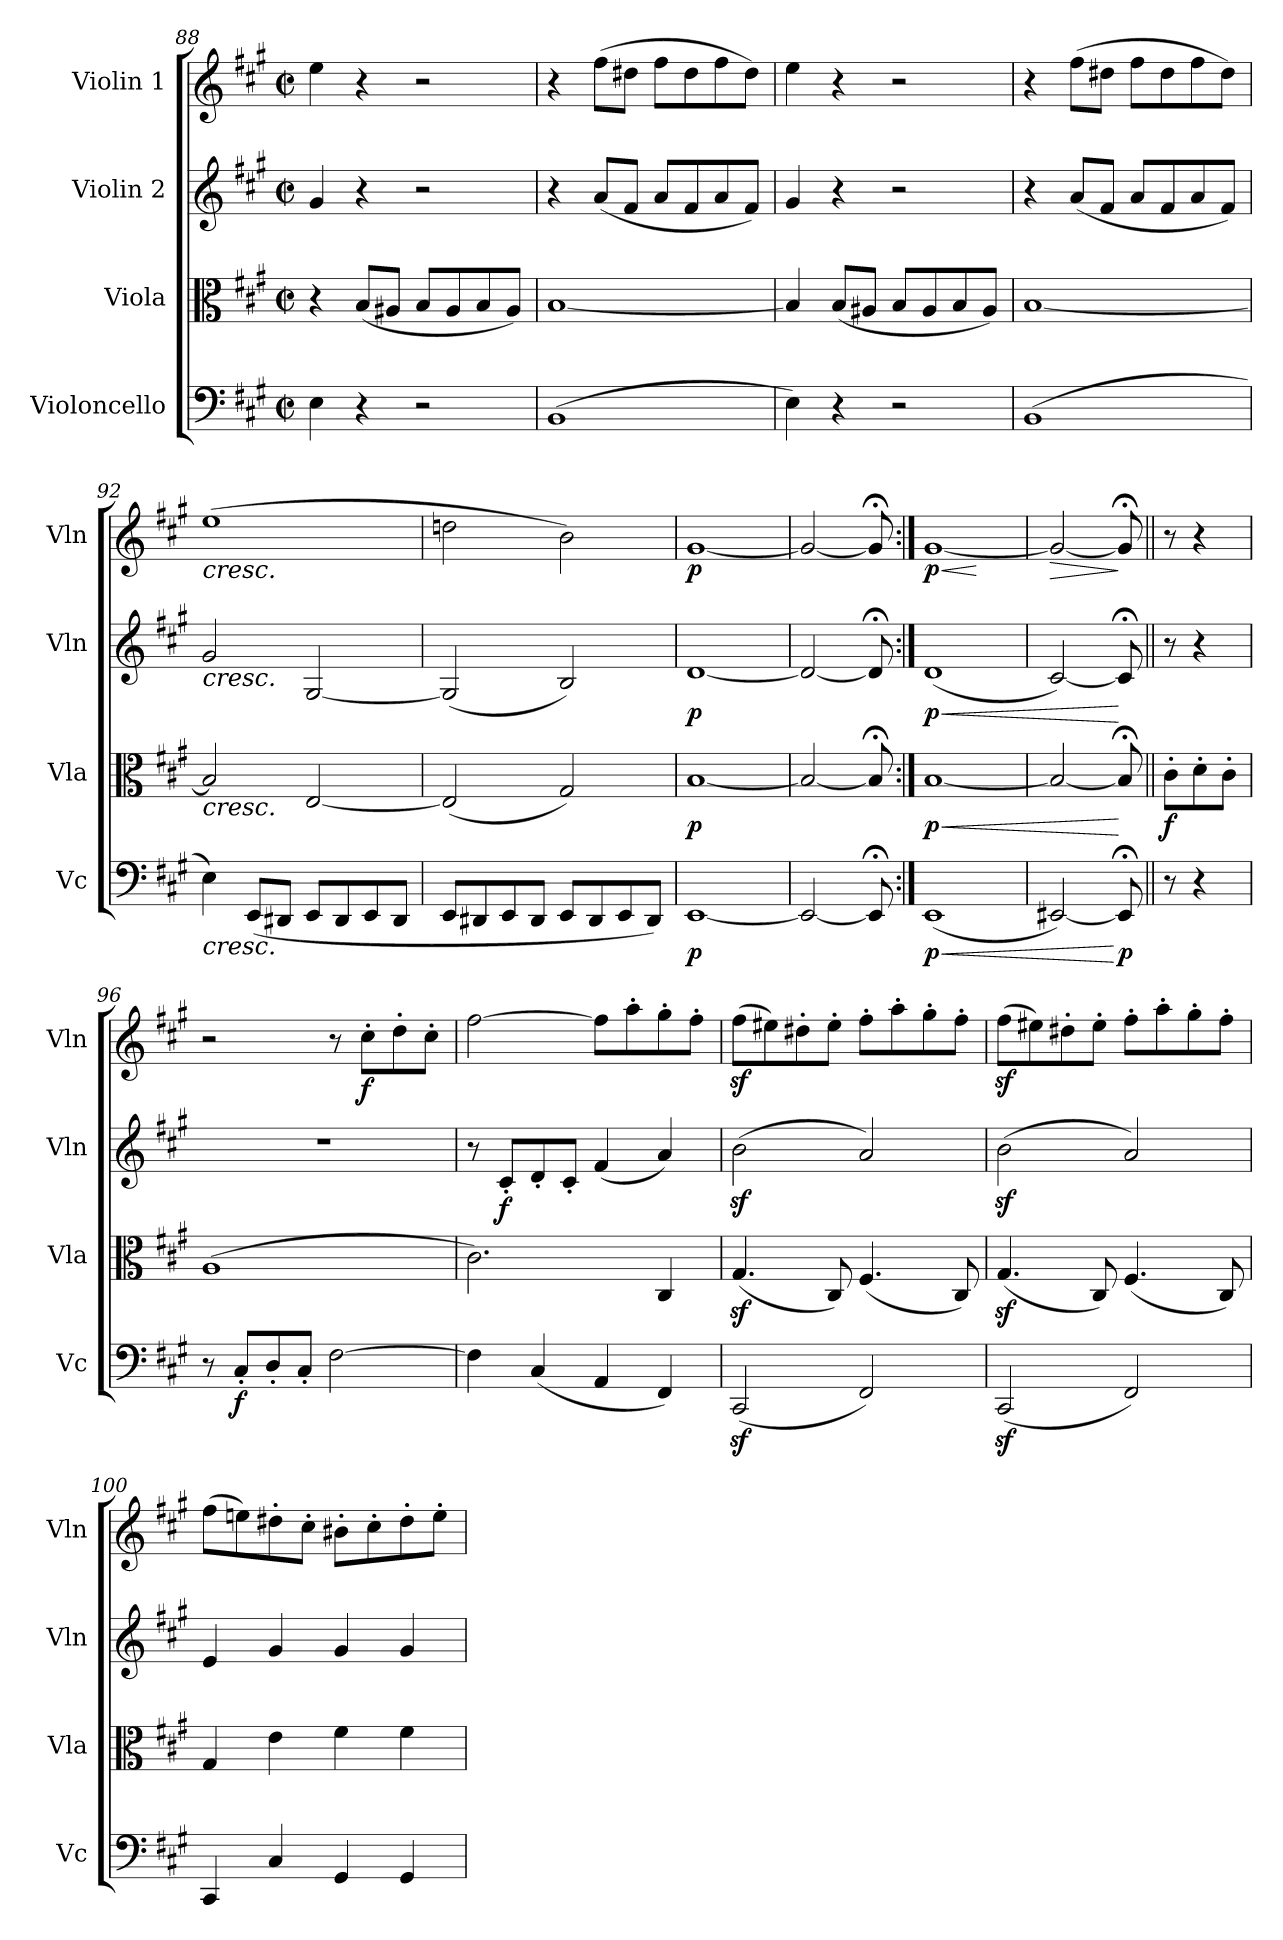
**kern	**dynam	**kern	**dynam	**kern	**dynam	**kern	**dynam
*part4	*part4	*part3	*part3	*part2	*part2	*part1	*part1
*staff4	*staff4	*staff3	*staff3	*staff2	*staff2	*staff1	*staff1
*I"Violoncello	*	*I"Viola	*	*I"Violin 2	*	*I"Violin 1	*
*I'Vc	*	*I'Vla	*	*I'Vln	*	*I'Vln	*
*clefF4	*	*clefC3	*	*clefG2	*	*clefG2	*
*k[f#c#g#]	*	*k[f#c#g#]	*	*k[f#c#g#]	*	*k[f#c#g#]	*
*M2/2	*	*M2/2	*	*M2/2	*	*M2/2	*
*met(c|)	*	*met(c|)	*	*met(c|)	*	*met(c|)	*
=88	=88	=88	=88	=88	=88	=88	=88
4E\	.	4r	.	4g#/	.	4ee\	.
4r	.	(8B/L	.	4r	.	4r	.
.	.	8A#X/J	.	.	.	.	.
2r	.	8B/L	.	2r	.	2r	.
.	.	8A#/	.	.	.	.	.
.	.	8B/	.	.	.	.	.
.	.	8A#/J)	.	.	.	.	.
=89	=89	=89	=89	=89	=89	=89	=89
(1BB	.	[1B	.	4r	.	4r	.
.	.	.	.	(8a/L	.	(8ff#\L	.
.	.	.	.	8f#/J	.	8dd#X\J	.
.	.	.	.	8a/L	.	8ff#\L	.
.	.	.	.	8f#/	.	8dd#\	.
.	.	.	.	8a/	.	8ff#\	.
.	.	.	.	8f#/J)	.	8dd#\J)	.
=90	=90	=90	=90	=90	=90	=90	=90
4E\)	.	4B/]	.	4g#/	.	4ee\	.
4r	.	(8B/L	.	4r	.	4r	.
.	.	8A#X/J	.	.	.	.	.
2r	.	8B/L	.	2r	.	2r	.
.	.	8A#/	.	.	.	.	.
.	.	8B/	.	.	.	.	.
.	.	8A#/J)	.	.	.	.	.
!!LO:LB:g=z
=91	=91	=91	=91	=91	=91	=91	=91
(1BB	.	[1B	.	4r	.	4r	.
.	.	.	.	(8a/L	.	(8ff#\L	.
.	.	.	.	8f#/J	.	8dd#X\J	.
.	.	.	.	8a/L	.	8ff#\L	.
.	.	.	.	8f#/	.	8dd#\	.
.	.	.	.	8a/	.	8ff#\	.
.	.	.	.	8f#/J)	.	8dd#\J)	.
=92	=92	=92	=92	=92	=92	=92	=92
!	!	!	!	!	!	!LO:TX:b:i:t=cresc.	!
!	!	!	!	!LO:TX:b:i:t=cresc.	!	!	!
!	!	!LO:TX:b:i:t=cresc.	!	!	!	!	!
!LO:TX:b:i:t=cresc.	!	!	!	!	!	!	!
4E\)	.	2B/]	.	2g#/	.	(1ee	.
(8EE/L	.	.	.	.	.	.	.
8DD#X/J	.	.	.	.	.	.	.
8EE/L	.	[2E/	.	[2G#/	.	.	.
8DD#/	.	.	.	.	.	.	.
8EE/	.	.	.	.	.	.	.
8DD#/J	.	.	.	.	.	.	.
!!LO:LB:g=z
=93	=93	=93	=93	=93	=93	=93	=93
8EE/L	.	(2E/]	.	(2G#/]	.	2ddn\	.
8DD#X/	.	.	.	.	.	.	.
8EE/	.	.	.	.	.	.	.
8DD#/J	.	.	.	.	.	.	.
8EE/L	.	2G#/)	.	2B/)	.	2b\)	.
8DD#/	.	.	.	.	.	.	.
8EE/	.	.	.	.	.	.	.
8DD#/J)	.	.	.	.	.	.	.
=93X1	=93X1	=93X1	=93X1	=93X1	=93X1	=93X1	=93X1
!	!LO:DY:b	!	!LO:DY:b	!	!LO:DY:b	!	!LO:DY:b
[1EE	p	[1B	p	[1d	p	[1g#	p
=93X2	=93X2	=93X2	=93X2	=93X2	=93X2	=93X2	=93X2
2EE/_	.	2B/_	.	2d/_	.	2g#/_	.
8EE;</]	.	8B;</]	.	8d;</]	.	8g#;</]	.
=94:|!	=94:|!	=94:|!	=94:|!	=94:|!	=94:|!	=94:|!	=94:|!
!	!LO:HP:b	!	!LO:HP:b	!	!LO:HP:b	!	!LO:HP:b
!	!LO:DY:n=1:b	!	!LO:DY:n=1:b	!	!LO:DY:n=1:b	!	!LO:DY:n=1:b
(1EE	< p	[1B	< p	(1d	< p	[1g#	< p
.	.	.	.	.	.	.	[
=95	=95	=95	=95	=95	=95	=95	=95
!	!	!	!	!	!	!	!LO:HP:b
[2EE#X/)	.	2B/_	.	[2c#/)	.	2g#/_	>
!	!LO:DY:n=1:b	!	!	!	!	!	!
8EE#;</]	[ p	8B;</]	[	8c#;</]	[	8g#;</]	]
=95X3||	=95X3||	=95X3||	=95X3||	=95X3||	=95X3||	=95X3||	=95X3||
!	!	!	!LO:DY:b	!	!	!	!
8r	.	8c#'\L	f	8r	.	8r	.
4r	.	8d'\	.	4r	.	4r	.
.	.	8c#'\J	.	.	.	.	.
=96	=96	=96	=96	=96	=96	=96	=96
8r	.	(1A	.	1r	.	2r	.
!	!LO:DY:b	!	!	!	!	!	!
8C#'/L	f	.	.	.	.	.	.
8D'/	.	.	.	.	.	.	.
8C#'/J	.	.	.	.	.	.	.
[2F#\	.	.	.	.	.	8r	.
!	!	!	!	!	!	!	!LO:DY:b
.	.	.	.	.	.	8cc#'\L	f
.	.	.	.	.	.	8dd'\	.
.	.	.	.	.	.	8cc#'\J	.
=97	=97	=97	=97	=97	=97	=97	=97
4F#\]	.	2.c#\)	.	8r	.	[2ff#\	.
!	!	!	!	!	!LO:DY:b	!	!
.	.	.	.	8c#'/L	f	.	.
(4C#/	.	.	.	8d'/	.	.	.
.	.	.	.	8c#'/J	.	.	.
4AA/	.	.	.	(4f#/	.	8ff#\L]	.
.	.	.	.	.	.	8aa'\	.
4FF#/)	.	4C#/	.	4a/)	.	8gg#'\	.
.	.	.	.	.	.	8ff#'\J	.
!!LO:LB:g=z
=98	=98	=98	=98	=98	=98	=98	=98
(2CC#z</	.	(4.G#z</	.	(2bz<\	.	(8ff#z<\L	.
.	.	.	.	.	.	8ee#X\)	.
.	.	.	.	.	.	8dd#X'\	.
.	.	8C#/)	.	.	.	8ee#'\J	.
2FF#/)	.	(4.F#/	.	2a/)	.	8ff#'\L	.
.	.	.	.	.	.	8aa'\	.
.	.	.	.	.	.	8gg#'\	.
.	.	8C#/)	.	.	.	8ff#'\J	.
=99	=99	=99	=99	=99	=99	=99	=99
(2CC#z</	.	(4.G#z</	.	(2bz<\	.	(8ff#z<\L	.
.	.	.	.	.	.	8ee#X\)	.
.	.	.	.	.	.	8dd#X'\	.
.	.	8C#/)	.	.	.	8ee#'\J	.
2FF#/)	.	(4.F#/	.	2a/)	.	8ff#'\L	.
.	.	.	.	.	.	8aa'\	.
.	.	.	.	.	.	8gg#'\	.
.	.	8C#/)	.	.	.	8ff#'\J	.
!!LO:LB:g=z
=100	=100	=100	=100	=100	=100	=100	=100
4CC#/	.	4G#/	.	4e/	.	(8ff#\L	.
.	.	.	.	.	.	8een\)	.
4C#/	.	4e\	.	4g#/	.	8dd#X'\	.
.	.	.	.	.	.	8cc#'\J	.
4GG#/	.	4f#\	.	4g#/	.	8b#X'\L	.
.	.	.	.	.	.	8cc#'\	.
4GG#/	.	4f#\	.	4g#/	.	8dd#'\	.
.	.	.	.	.	.	8ee'\J	.
=	=	=	=	=	=	=	=
*-	*-	*-	*-	*-	*-	*-	*-
